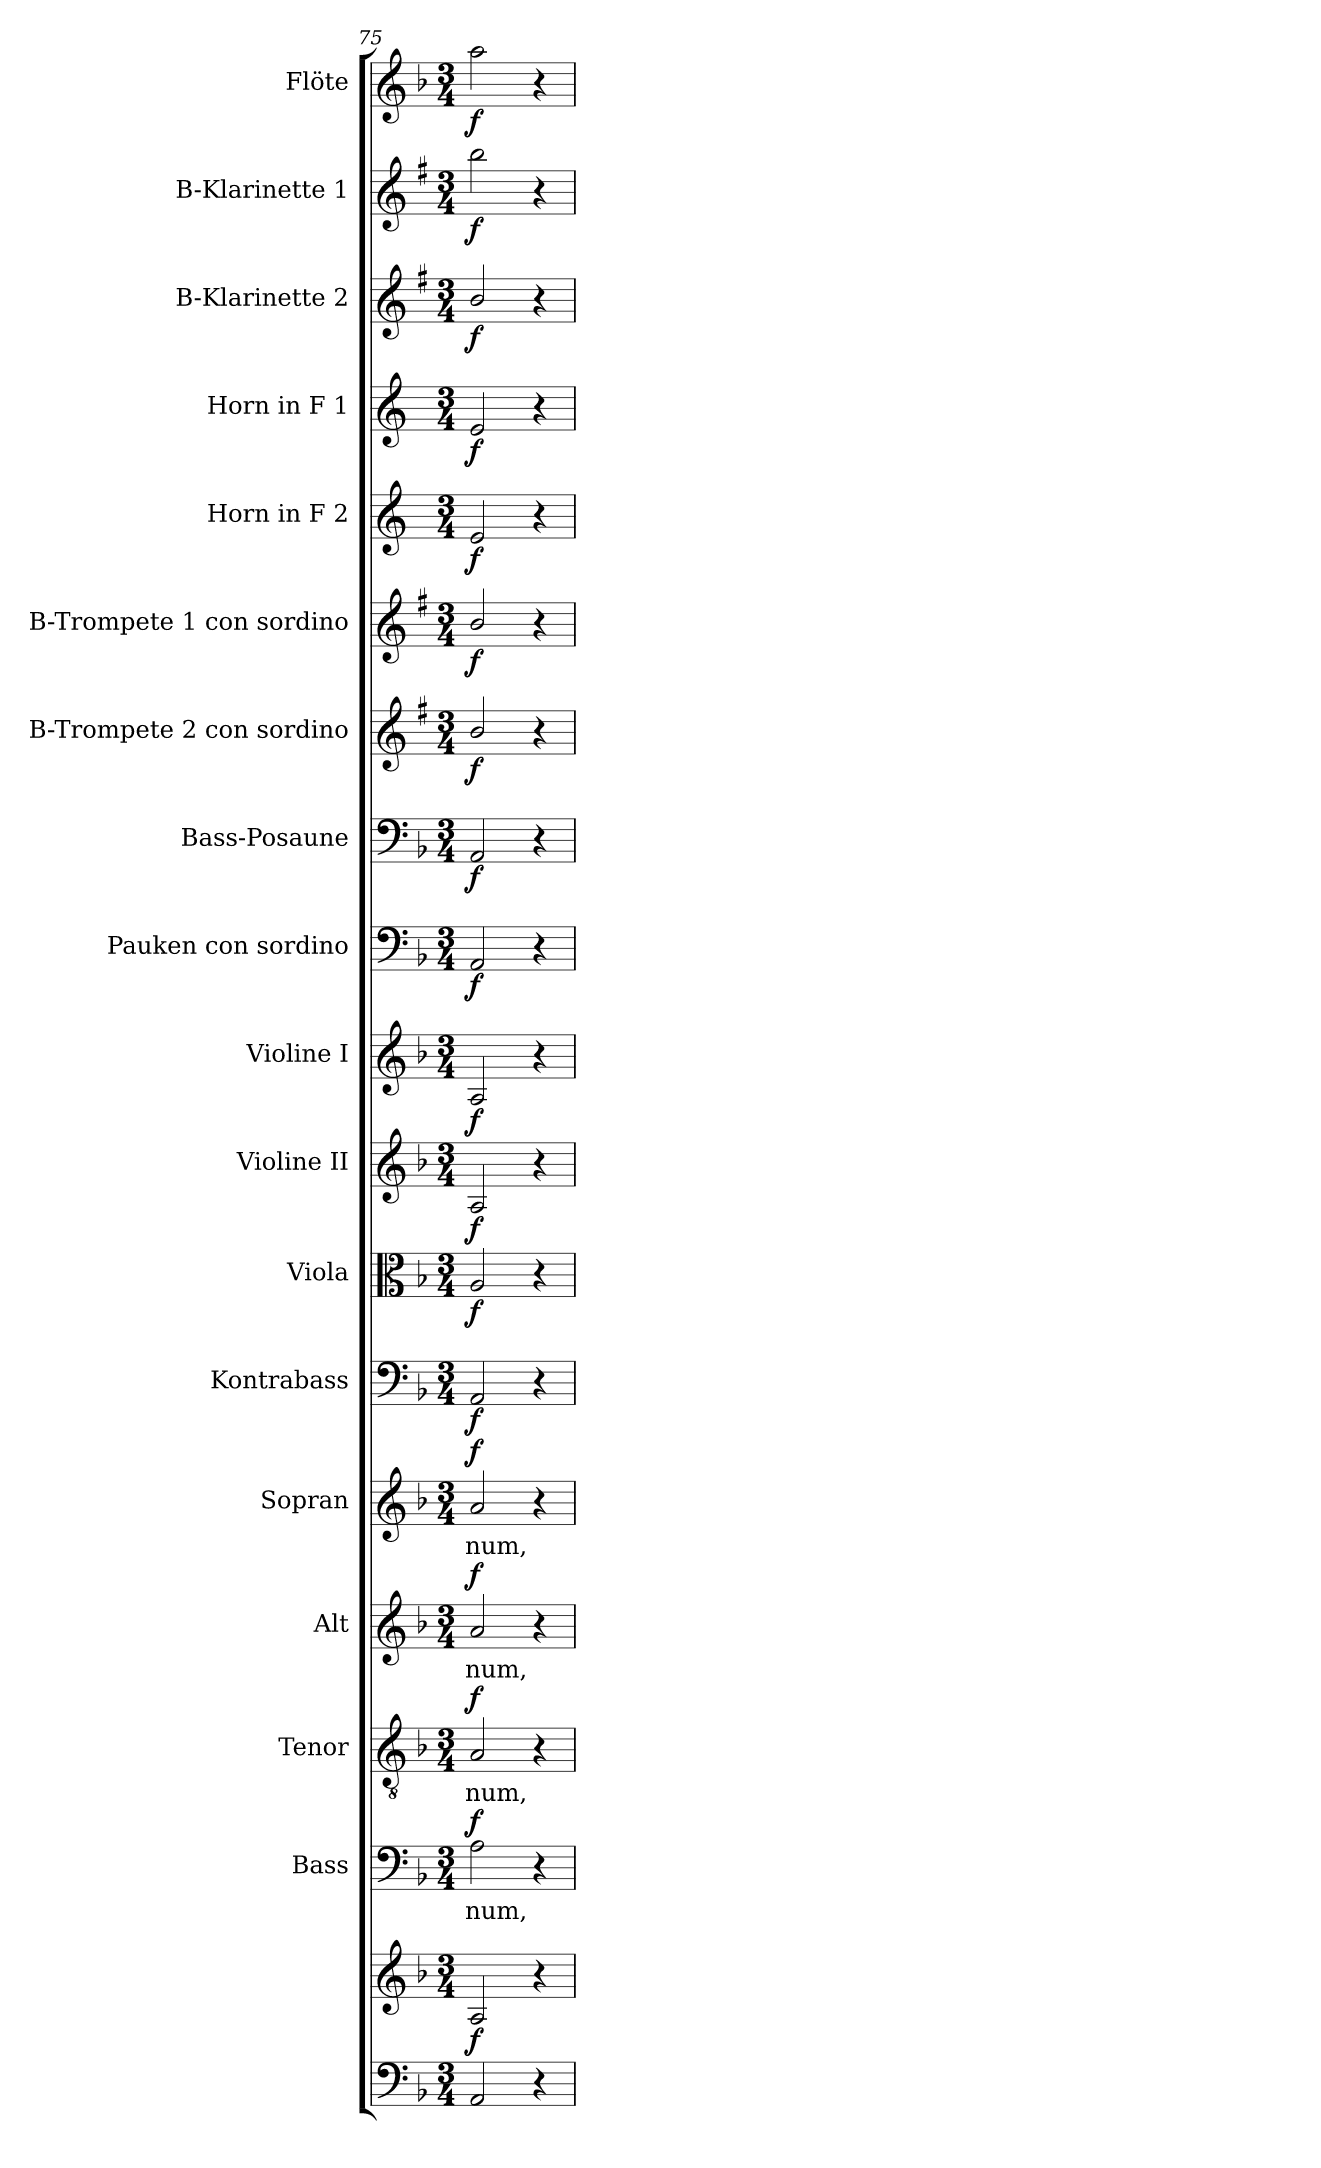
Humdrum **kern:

**kern	**kern	**dynam	**kern	**text	**dynam	**kern	**text	**dynam	**kern	**text	**dynam	**kern	**text	**dynam	**kern	**dynam	**kern	**dynam	**kern	**dynam	**kern	**dynam	**kern	**dynam	**kern	**dynam	**kern	**dynam	**kern	**dynam	**kern	**dynam	**kern	**dynam	**kern	**dynam	**kern	**dynam	**kern	**dynam
*part18	*part18	*part18	*part17	*part17	*part17	*part16	*part16	*part16	*part15	*part15	*part15	*part14	*part14	*part14	*part13	*part13	*part12	*part12	*part11	*part11	*part10	*part10	*part9	*part9	*part8	*part8	*part7	*part7	*part6	*part6	*part5	*part5	*part4	*part4	*part3	*part3	*part2	*part2	*part1	*part1
*staff19	*staff18	*staff18/19	*staff17	*staff17	*staff17	*staff16	*staff16	*staff16	*staff15	*staff15	*staff15	*staff14	*staff14	*staff14	*staff13	*staff13	*staff12	*staff12	*staff11	*staff11	*staff10	*staff10	*staff9	*staff9	*staff8	*staff8	*staff7	*staff7	*staff6	*staff6	*staff5	*staff5	*staff4	*staff4	*staff3	*staff3	*staff2	*staff2	*staff1	*staff1
*	*	*	*I"Bass	*	*	*I"Tenor	*	*	*I"Alt	*	*	*I"Sopran	*	*	*I"Kontrabass	*	*I"Viola	*	*I"Violine II	*	*I"Violine I	*	*I"Pauken con sordino	*	*I"Bass-Posaune	*	*I"B-Trompete 2 con sordino	*	*I"B-Trompete 1 con sordino	*	*I"Horn in F 2	*	*I"Horn in F 1	*	*I"B-Klarinette 2	*	*I"B-Klarinette 1	*	*I"Flöte	*
*	*	*	*I'B.	*	*	*I'T.	*	*	*I'A.	*	*	*I'S.	*	*	*I'Kb.	*	*I'Vla.	*	*I'Vl. II	*	*I'Vl. I	*	*I'Pk.	*	*I'B. Pos.	*	*I'B Trp. 2	*	*I'B Trp. 1	*	*	*	*	*	*I'B Kl. 2	*	*I'B Kl. 1	*	*I'Fl.	*
*clefF4	*clefG2	*	*clefF4	*	*	*clefGv2	*	*	*clefG2	*	*	*clefG2	*	*	*clefF4	*	*clefC3	*	*clefG2	*	*clefG2	*	*clefF4	*	*clefF4	*	*clefG2	*	*clefG2	*	*clefG2	*	*clefG2	*	*clefG2	*	*clefG2	*	*clefG2	*
*	*	*	*	*	*	*	*	*	*	*	*	*	*	*	*ITrd7c12	*	*	*	*	*	*	*	*	*	*	*	*ITrd1c2	*	*ITrd1c2	*	*ITrd4c7	*	*ITrd4c7	*	*ITrd1c2	*	*ITrd1c2	*	*	*
*k[b-]	*k[b-]	*	*k[b-]	*	*	*k[b-]	*	*	*k[b-]	*	*	*k[b-]	*	*	*k[b-]	*	*k[b-]	*	*k[b-]	*	*k[b-]	*	*k[b-]	*	*k[b-]	*	*k[b-]	*	*k[b-]	*	*k[b-]	*	*k[b-]	*	*k[b-]	*	*k[b-]	*	*k[b-]	*
*F:	*F:	*	*F:	*	*	*F:	*	*	*F:	*	*	*F:	*	*	*F:	*	*F:	*	*F:	*	*F:	*	*F:	*	*F:	*	*F:	*	*F:	*	*F:	*	*F:	*	*F:	*	*F:	*	*F:	*
*M3/4	*M3/4	*	*M3/4	*	*	*M3/4	*	*	*M3/4	*	*	*M3/4	*	*	*M3/4	*	*M3/4	*	*M3/4	*	*M3/4	*	*M3/4	*	*M3/4	*	*M3/4	*	*M3/4	*	*M3/4	*	*M3/4	*	*M3/4	*	*M3/4	*	*M3/4	*
=75	=75	=75	=75	=75	=75	=75	=75	=75	=75	=75	=75	=75	=75	=75	=75	=75	=75	=75	=75	=75	=75	=75	=75	=75	=75	=75	=75	=75	=75	=75	=75	=75	=75	=75	=75	=75	=75	=75	=75	=75
!	!	!LO:DY:b	!	!LO:LY:b	!LO:DY:a	!	!LO:LY:b	!LO:DY:a	!	!LO:LY:b	!LO:DY:a	!	!LO:LY:b	!LO:DY:a	!	!LO:DY:b	!	!LO:DY:b	!	!LO:DY:b	!	!LO:DY:b	!	!LO:DY:b	!	!LO:DY:b	!	!LO:DY:b	!	!LO:DY:b	!	!LO:DY:b	!	!LO:DY:b	!	!LO:DY:b	!	!LO:DY:b	!	!LO:DY:b
2AA/	2A/	f	2A\	-num,	f	2A/	-num,	f	2a/	-num,	f	2a/	-num,	f	2AAA/	f	2A/	f	2A/	f	2A/	f	2AA/	f	2AA/	f	2a/	f	2a/	f	2A/	f	2A/	f	2a/	f	2aa\	f	2aa\	f
4r	4r	.	4r	.	.	4r	.	.	4r	.	.	4r	.	.	4r	.	4r	.	4r	.	4r	.	4r	.	4r	.	4r	.	4r	.	4r	.	4r	.	4r	.	4r	.	4r	.
=	=	=	=	=	=	=	=	=	=	=	=	=	=	=	=	=	=	=	=	=	=	=	=	=	=	=	=	=	=	=	=	=	=	=	=	=	=	=	=	=
*-	*-	*-	*-	*-	*-	*-	*-	*-	*-	*-	*-	*-	*-	*-	*-	*-	*-	*-	*-	*-	*-	*-	*-	*-	*-	*-	*-	*-	*-	*-	*-	*-	*-	*-	*-	*-	*-	*-	*-	*-
